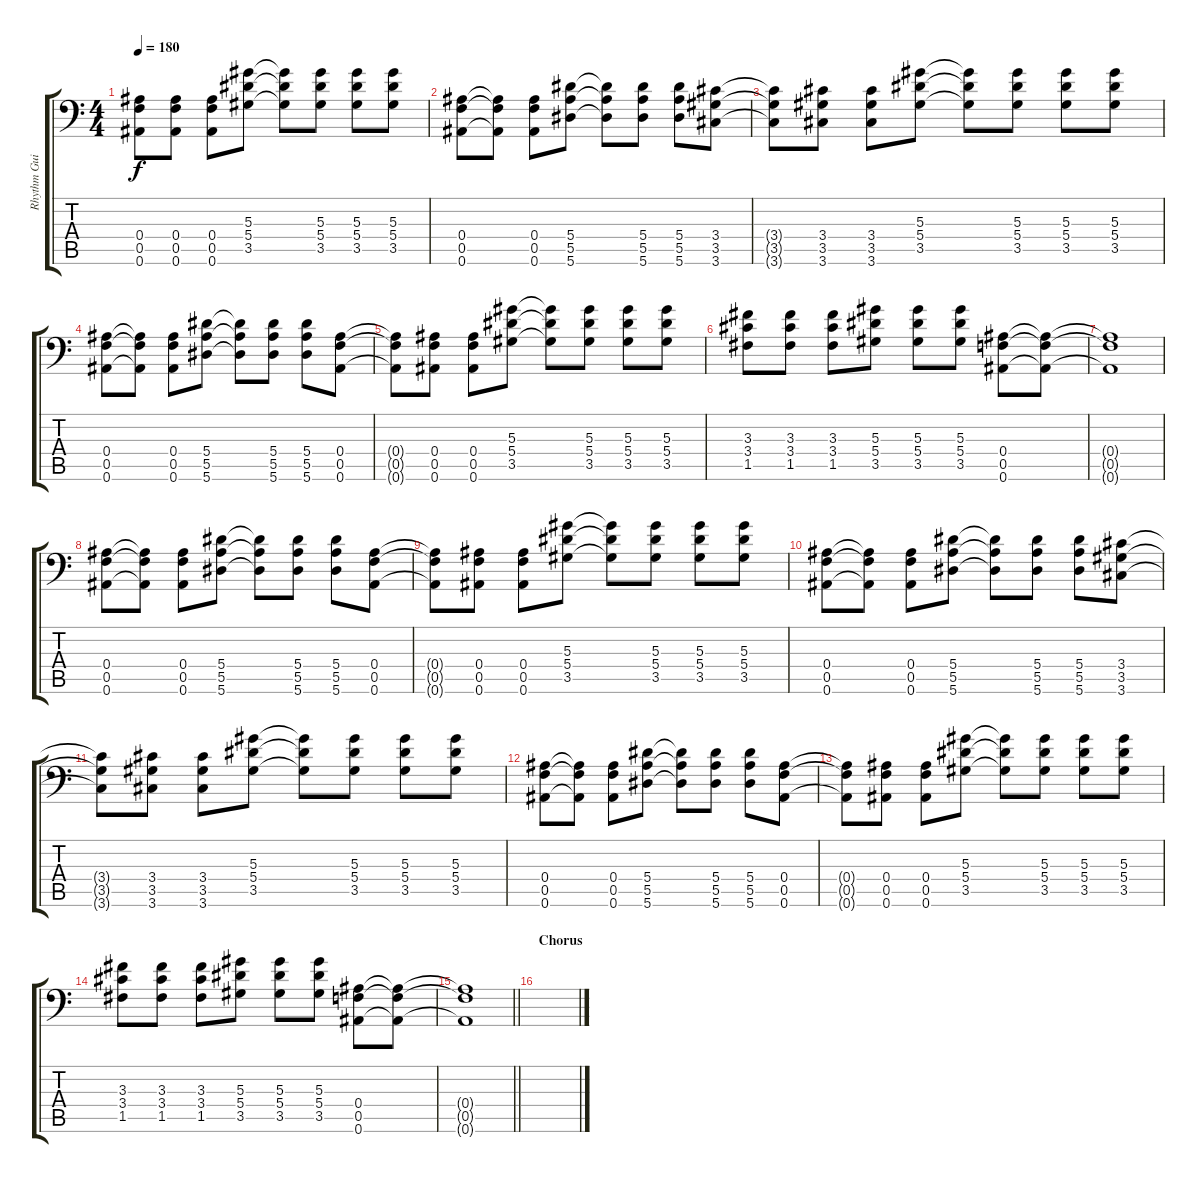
\track ("Rhythm Guitar 2" "Rhythm Gui") {instrument distortionguitar}
\staff {score tabs}
\tuning (C4 G3 Eb3 Bb2 F2 Bb1) {hide}
\ts (4 4)
\tempo 180
\clef f4
\ks c
(0.4{t} 0.5{t} 0.6{t}).8{dy f} (0.4 0.5 0.6).8 (0.4 0.5 0.6).8 (5.3 5.4 3.5).8 (5.3{t} 5.4{t} 3.5{t}).8 (5.3 5.4 3.5).8 (5.3 5.4 3.5).8 (5.3 5.4 3.5).8 |
(0.4 0.5 0.6).8 (0.4{t} 0.5{t} 0.6{t}).8 (0.4 0.5 0.6).8 (5.4 5.5 5.6).8 (5.4{t} 5.5{t} 5.6{t}).8 (5.4 5.5 5.6).8 (5.4 5.5 5.6).8 (3.4 3.5 3.6).8 |
(3.4{t} 3.5{t} 3.6{t}).8 (3.4 3.5 3.6).8 (3.4 3.5 3.6).8 (5.3 5.4 3.5).8 (5.3{t} 5.4{t} 3.5{t}).8 (5.3 5.4 3.5).8 (5.3 5.4 3.5).8 (5.3 5.4 3.5).8 |
(0.4 0.5 0.6).8 (0.4{t} 0.5{t} 0.6{t}).8 (0.4 0.5 0.6).8 (5.4 5.5 5.6).8 (5.4{t} 5.5{t} 5.6{t}).8 (5.4 5.5 5.6).8 (5.4 5.5 5.6).8 (0.4 0.5 0.6).8 |
(0.4{t} 0.5{t} 0.6{t}).8 (0.4 0.5 0.6).8 (0.4 0.5 0.6).8 (5.3 5.4 3.5).8 (5.3{t} 5.4{t} 3.5{t}).8 (5.3 5.4 3.5).8 (5.3 5.4 3.5).8 (5.3 5.4 3.5).8 |
(3.3 3.4 1.5).8 (3.3 3.4 1.5).8 (3.3 3.4 1.5).8 (5.3 5.4 3.5).8 (5.3 5.4 3.5).8 (5.3 5.4 3.5).8 (0.4 0.5 0.6).8 (0.4{t} 0.5{t} 0.6{t}).8 |
(0.4{t} 0.5{t} 0.6{t}).1 |
(0.4 0.5 0.6).8 (0.4{t} 0.5{t} 0.6{t}).8 (0.4 0.5 0.6).8 (5.4 5.5 5.6).8 (5.4{t} 5.5{t} 5.6{t}).8 (5.4 5.5 5.6).8 (5.4 5.5 5.6).8 (0.4 0.5 0.6).8 |
(0.4{t} 0.5{t} 0.6{t}).8 (0.4 0.5 0.6).8 (0.4 0.5 0.6).8 (5.3 5.4 3.5).8 (5.3{t} 5.4{t} 3.5{t}).8 (5.3 5.4 3.5).8 (5.3 5.4 3.5).8 (5.3 5.4 3.5).8 |
(0.4 0.5 0.6).8 (0.4{t} 0.5{t} 0.6{t}).8 (0.4 0.5 0.6).8 (5.4 5.5 5.6).8 (5.4{t} 5.5{t} 5.6{t}).8 (5.4 5.5 5.6).8 (5.4 5.5 5.6).8 (3.4 3.5 3.6).8 |
(3.4{t} 3.5{t} 3.6{t}).8 (3.4 3.5 3.6).8 (3.4 3.5 3.6).8 (5.3 5.4 3.5).8 (5.3{t} 5.4{t} 3.5{t}).8 (5.3 5.4 3.5).8 (5.3 5.4 3.5).8 (5.3 5.4 3.5).8 |
(0.4 0.5 0.6).8 (0.4{t} 0.5{t} 0.6{t}).8 (0.4 0.5 0.6).8 (5.4 5.5 5.6).8 (5.4{t} 5.5{t} 5.6{t}).8 (5.4 5.5 5.6).8 (5.4 5.5 5.6).8 (0.4 0.5 0.6).8 |
(0.4{t} 0.5{t} 0.6{t}).8 (0.4 0.5 0.6).8 (0.4 0.5 0.6).8 (5.3 5.4 3.5).8 (5.3{t} 5.4{t} 3.5{t}).8 (5.3 5.4 3.5).8 (5.3 5.4 3.5).8 (5.3 5.4 3.5).8 |
(3.3 3.4 1.5).8 (3.3 3.4 1.5).8 (3.3 3.4 1.5).8 (5.3 5.4 3.5).8 (5.3 5.4 3.5).8 (5.3 5.4 3.5).8 (0.4 0.5 0.6).8 (0.4{t} 0.5{t} 0.6{t}).8 |
\barLineRight lightlight
(0.4{t} 0.5{t} 0.6{t}).1 |
\section ("" "Chorus")
